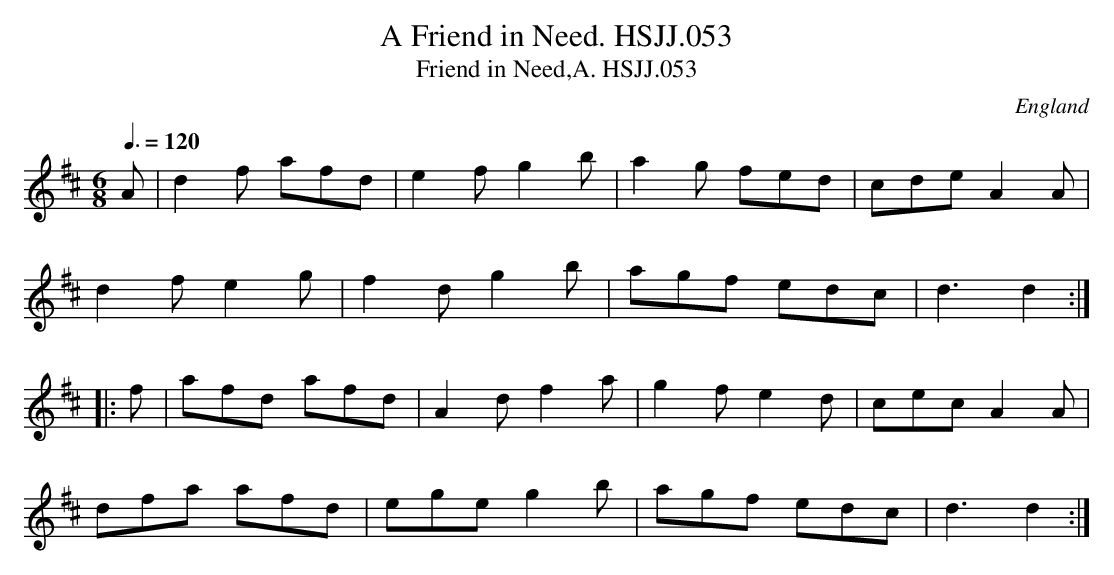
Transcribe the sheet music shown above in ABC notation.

X:1
T:A Friend in Need. HSJJ.053
T:Friend in Need,A. HSJJ.053
M:6/8
L:1/8
Q:3/8=120
O:England
K:D
A|d2f afd|e2fg2b|a2g fed|cdeA2A|
d2fe2g|f2dg2b|agf edc|d3d2:|
|:f|afd afd|A2df2a|g2fe2d|cecA2A|
dfa afd|ege g2b|agf edc|d3d2:|
